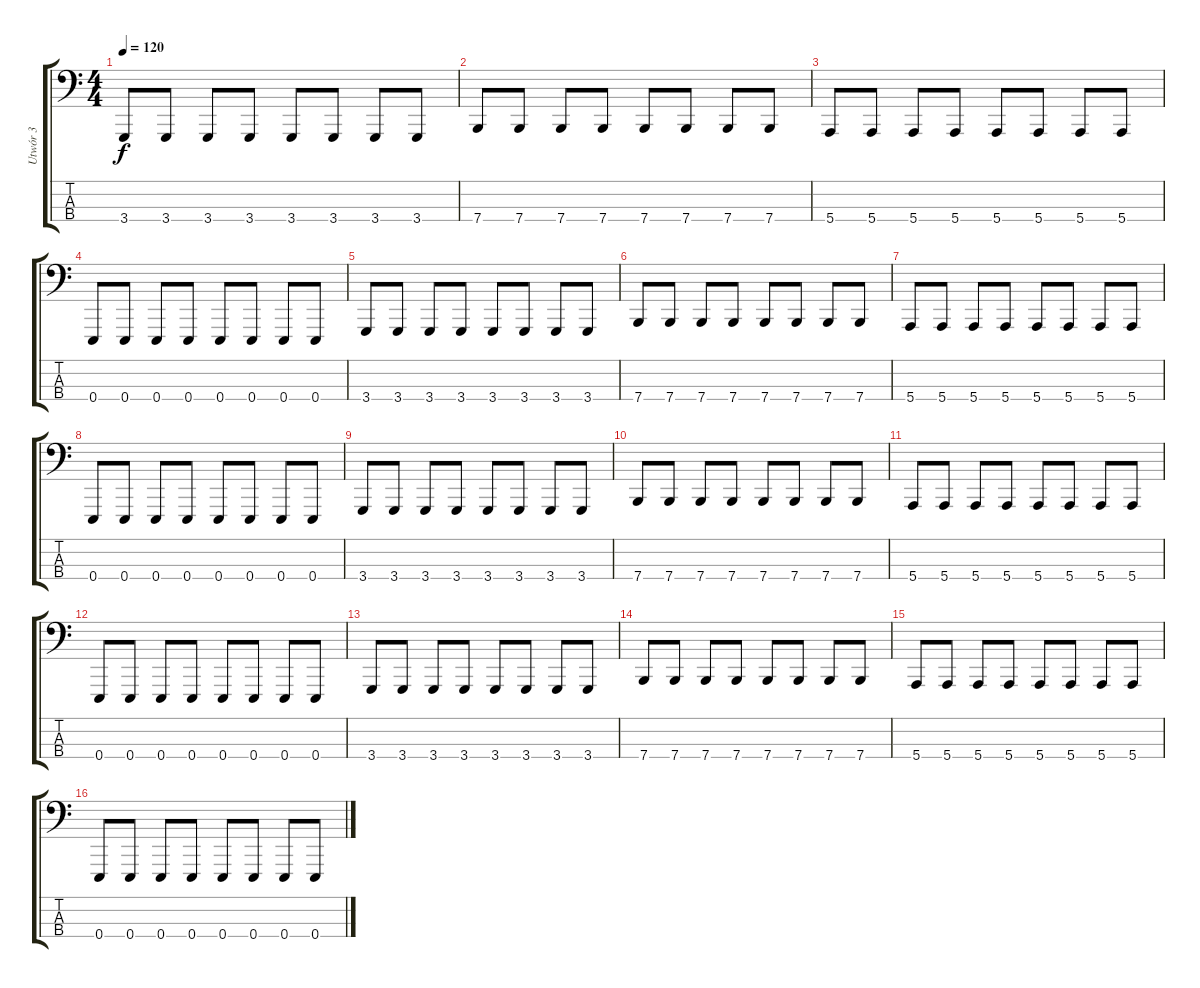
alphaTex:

\track ("Utwór 3" "Utwór 3") {instrument lead8bassandlead}
\staff {score tabs}
\tuning (G2 D2 A1 E1) {hide}
\ts (4 4)
\tempo 120
\clef f4
\ks c
3.4.8{dy f} 3.4.8 3.4.8 3.4.8 3.4.8 3.4.8 3.4.8 3.4.8 |
7.4.8 7.4.8 7.4.8 7.4.8 7.4.8 7.4.8 7.4.8 7.4.8 |
5.4.8 5.4.8 5.4.8 5.4.8 5.4.8 5.4.8 5.4.8 5.4.8 |
0.4.8 0.4.8 0.4.8 0.4.8 0.4.8 0.4.8 0.4.8 0.4.8 |
3.4.8 3.4.8 3.4.8 3.4.8 3.4.8 3.4.8 3.4.8 3.4.8 |
7.4.8 7.4.8 7.4.8 7.4.8 7.4.8 7.4.8 7.4.8 7.4.8 |
5.4.8 5.4.8 5.4.8 5.4.8 5.4.8 5.4.8 5.4.8 5.4.8 |
0.4.8 0.4.8 0.4.8 0.4.8 0.4.8 0.4.8 0.4.8 0.4.8 |
3.4.8 3.4.8 3.4.8 3.4.8 3.4.8 3.4.8 3.4.8 3.4.8 |
7.4.8 7.4.8 7.4.8 7.4.8 7.4.8 7.4.8 7.4.8 7.4.8 |
5.4.8 5.4.8 5.4.8 5.4.8 5.4.8 5.4.8 5.4.8 5.4.8 |
0.4.8 0.4.8 0.4.8 0.4.8 0.4.8 0.4.8 0.4.8 0.4.8 |
3.4.8 3.4.8 3.4.8 3.4.8 3.4.8 3.4.8 3.4.8 3.4.8 |
7.4.8 7.4.8 7.4.8 7.4.8 7.4.8 7.4.8 7.4.8 7.4.8 |
5.4.8 5.4.8 5.4.8 5.4.8 5.4.8 5.4.8 5.4.8 5.4.8 |
0.4.8 0.4.8 0.4.8 0.4.8 0.4.8 0.4.8 0.4.8 0.4.8
